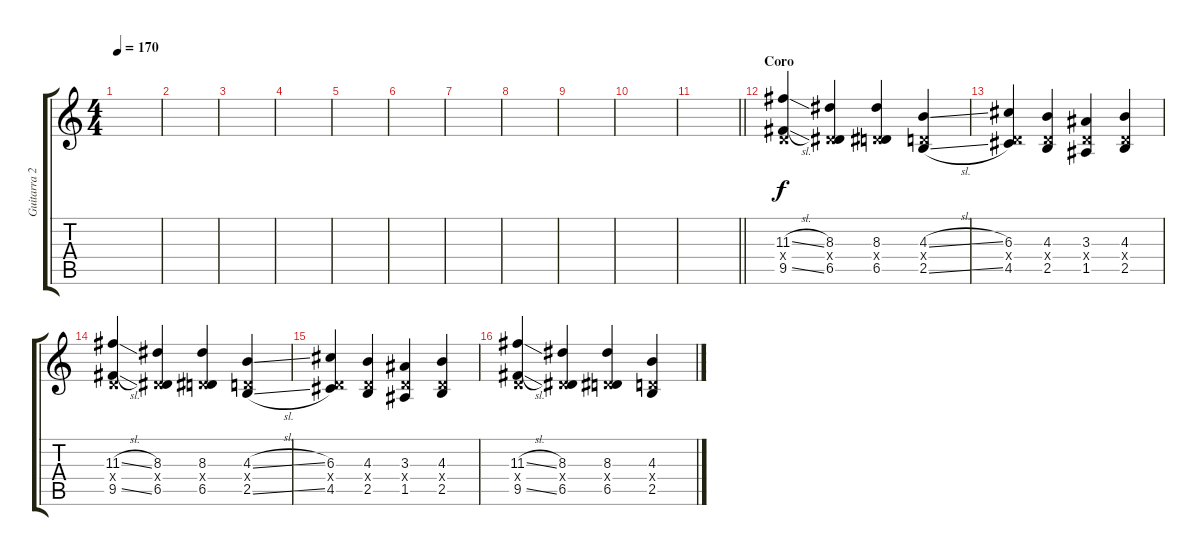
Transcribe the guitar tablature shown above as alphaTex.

\track ("Guitarra 2" "Guitarra 2") {instrument distortionguitar}
\staff {score tabs}
\tuning (E4 B3 G3 D3 A2 E2) {hide}
\ts (4 4)
\tempo 170
\clef g2
\ks c
|
|
|
|
|
|
|
|
|
|
\barLineRight lightlight
|
\section ("" "Coro")
(11.3{sl} 0.4{x} 9.5{sl}).4 (8.3 0.4{x} 6.5).4 (8.3 0.4{x} 6.5).4 (4.3{sl} 0.4{x} 2.5{sl}).4 |
(6.3 0.4{x} 4.5).4 (4.3 0.4{x} 2.5).4 (3.3 0.4{x} 1.5).4 (4.3 0.4{x} 2.5).4 |
(11.3{sl} 0.4{x} 9.5{sl}).4 (8.3 0.4{x} 6.5).4 (8.3 0.4{x} 6.5).4 (4.3{sl} 0.4{x} 2.5{sl}).4 |
(6.3 0.4{x} 4.5).4 (4.3 0.4{x} 2.5).4 (3.3 0.4{x} 1.5).4 (4.3 0.4{x} 2.5).4 |
(11.3{sl} 0.4{x} 9.5{sl}).4 (8.3 0.4{x} 6.5).4 (8.3 0.4{x} 6.5).4 (4.3{sl} 0.4{x} 2.5{sl}).4
